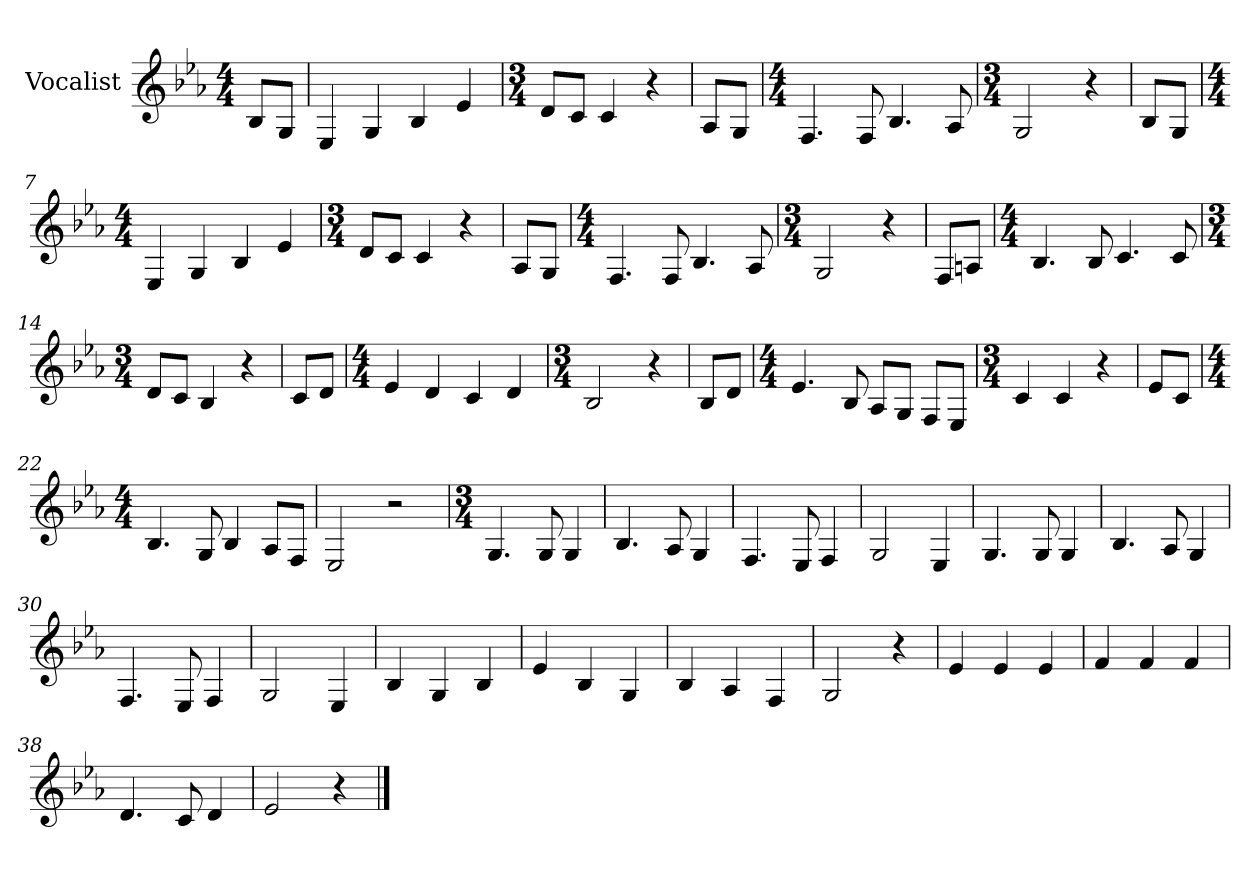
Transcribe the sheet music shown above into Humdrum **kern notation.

**kern
*part1
*staff1
*I"Vocalist
*k[b-e-a-]
*E-:
*M4/4
=
8B-L
8GJ
=1
4E-
4G
4B-
4e-
=2
*M3/4
8dL
8cJ
4c
4r
=3
8A-L
8GJ
=4
*M4/4
4.F
8F
4.B-
8A-
=5
*M3/4
2G
4r
=6
8B-L
8GJ
=7
*M4/4
4E-
4G
4B-
4e-
=8
*M3/4
8dL
8cJ
4c
4r
=9
8A-L
8GJ
=10
*M4/4
4.F
8F
4.B-
8A-
=11
*M3/4
2G
4r
=12
8FL
8AnJ
=13
*M4/4
4.B-
8B-
4.c
8c
=14
*M3/4
8dL
8cJ
4B-
4r
=15
8cL
8dJ
=16
*M4/4
4e-
4d
4c
4d
=17
*M3/4
2B-
4r
=18
8B-L
8dJ
=19
*M4/4
4.e-
8B-
8A-L
8GJ
8FL
8E-J
=20
*M3/4
4c
4c
4r
=21
8e-L
8cJ
=22
*M4/4
4.B-
8G
4B-
8A-L
8FJ
=23
2E-
2r
=24
*M3/4
4.G
8G
4G
=25
4.B-
8A-
4G
=26
4.F
8E-
4F
=27
2G
4E-
=28
4.G
8G
4G
=29
4.B-
8A-
4G
=30
4.F
8E-
4F
=31
2G
4E-
=32
4B-
4G
4B-
=33
4e-
4B-
4G
=34
4B-
4A-
4F
=35
2G
4r
=36
4e-
4e-
4e-
=37
4f
4f
4f
=38
4.d
8c
4d
=39
2e-
4r
==
*-
